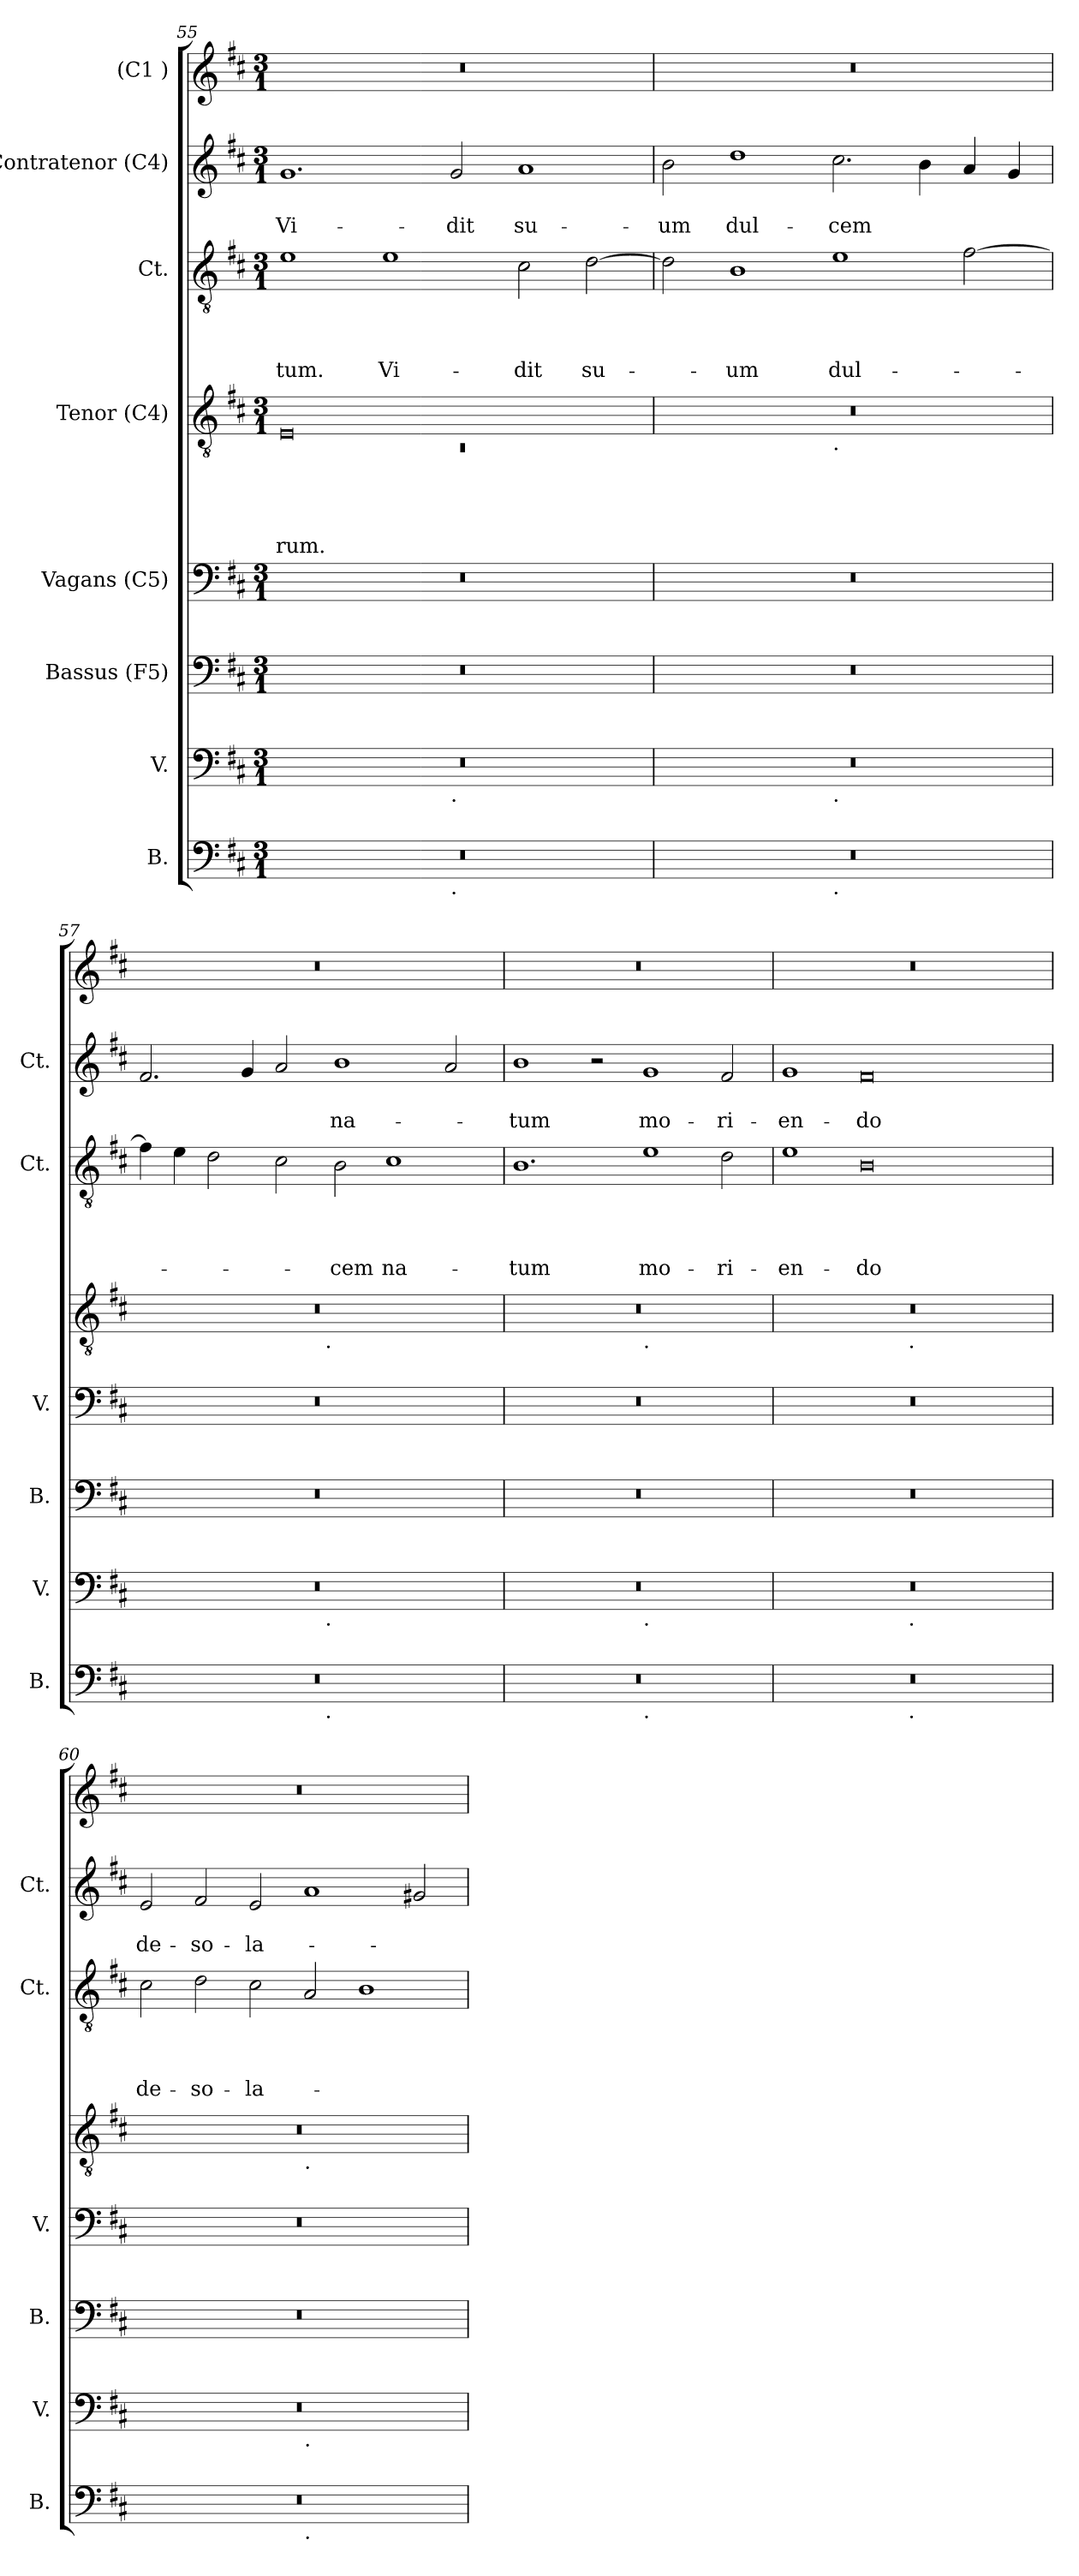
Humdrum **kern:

**kern	**kern	**kern	**kern	**kern	**text	**text	**text	**text	**text	**kern	**text	**text	**text	**text	**kern	**text	**text	**kern
*part8	*part7	*part6	*part5	*part4	*part4	*part4	*part4	*part4	*part4	*part3	*part3	*part3	*part3	*part3	*part2	*part2	*part2	*part1
*staff8	*staff7	*staff6	*staff5	*staff4	*staff4	*staff4	*staff4	*staff4	*staff4	*staff3	*staff3	*staff3	*staff3	*staff3	*staff2	*staff2	*staff2	*staff1
*I"B.	*I"V.	*I"Bassus (F5)	*I"Vagans (C5)	*I"Tenor (C4)	*	*	*	*	*	*I"Ct.	*	*	*	*	*I"Contratenor (C4)	*	*	*I"(C1 )
*I'B.	*I'V.	*I'B.	*I'V.	*	*	*	*	*	*	*I'Ct.	*	*	*	*	*I'Ct.	*	*	*
!!LO:LB:g=z
*clefF4	*clefF4	*clefF4	*clefF4	*clefGv2	*	*	*	*	*	*clefGv2	*	*	*	*	*clefG2	*	*	*clefG2
*k[f#c#]	*k[f#c#]	*k[f#c#]	*k[f#c#]	*k[f#c#]	*	*	*	*	*	*k[f#c#]	*	*	*	*	*k[f#c#]	*	*	*k[f#c#]
*D:	*D:	*D:	*D:	*D:	*	*	*	*	*	*D:	*	*	*	*	*D:	*	*	*D:
*M3/1	*M3/1	*M3/1	*M3/1	*M3/1	*	*	*	*	*	*M3/1	*	*	*	*	*M3/1	*	*	*M3/1
=55	=55	=55	=55	=55	=55	=55	=55	=55	=55	=55	=55	=55	=55	=55	=55	=55	=55	=55
*	*	*	*	*^	*	*	*	*	*	*	*	*	*	*	*	*	*	*
!	!	!	!	!	!LO:N:vis=1	!	!	!	!	!LO:LY:b	!	!	!	!	!LO:LY:b	!	!	!LO:LY:b	!
*^	*^	*	*	*	*	*	*	*	*	*	*	*	*	*	*	*	*	*	*
0.r	1.ryy	0.r	1.ryy	0.r	0.r	0E	0.rC	.	.	.	.	-rum.	1e	.	.	.	-tum.	1.g	.	Vi-	0.r
!	!	!	!	!	!	!	!	!	!	!	!	!	!	!	!	!	!LO:LY:b	!	!	!	!
.	.	.	.	.	.	.	.	.	.	.	.	.	1e	.	.	.	Vi-	.	.	.	.
!	!	!	!LO:TX:b:t=.	!	!	!	!	!	!	!	!	!	!	!	!	!	!	!	!	!	!
!	!LO:TX:b:t=.	!	!	!	!	!	!	!	!	!	!	!	!	!	!	!	!	!	!	!	!
!	!	!	!	!	!	!	!	!	!	!	!	!	!	!	!	!	!	!	!	!LO:LY:b	!
.	1.ryy	.	1.ryy	.	.	.	.	.	.	.	.	.	.	.	.	.	.	2g/	.	-dit	.
!	!	!	!	!	!	!	!	!	!	!	!	!	!	!	!	!	!LO:LY:b	!	!	!LO:LY:b	!
.	.	.	.	.	.	1ryy	.	.	.	.	.	.	2c#\	.	.	.	-dit	1a	.	su-	.
!	!	!	!	!	!	!	!	!	!	!	!	!	!	!	!	!	!LO:LY:b	!	!	!	!
.	.	.	.	.	.	.	.	.	.	.	.	.	[>2d\	.	.	.	su-	.	.	.	.
=56	=56	=56	=56	=56	=56	=56	=56	=56	=56	=56	=56	=56	=56	=56	=56	=56	=56	=56	=56	=56	=56
!	!	!	!	!	!	!	!	!	!	!	!	!	!	!	!	!	!	!	!	!LO:LY:b	!
0.r	1.ryy	0.r	1.ryy	0.r	0.r	0.r	1.ryy	.	.	.	.	.	2d\]	.	.	.	.	2b\	.	-um	0.r
!	!	!	!	!	!	!	!	!	!	!	!	!	!	!	!	!	!LO:LY:b	!	!	!LO:LY:b	!
.	.	.	.	.	.	.	.	.	.	.	.	.	1B	.	.	.	-um	1dd	.	dul-	.
!	!	!	!	!	!	!	!LO:TX:b:t=.	!	!	!	!	!	!	!	!	!	!	!	!	!	!
!	!	!	!LO:TX:b:t=.	!	!	!	!	!	!	!	!	!	!	!	!	!	!	!	!	!	!
!	!LO:TX:b:t=.	!	!	!	!	!	!	!	!	!	!	!	!	!	!	!	!	!	!	!	!
!	!	!	!	!	!	!	!	!	!	!	!	!	!	!	!	!	!LO:LY:b	!	!	!LO:LY:b	!
.	1.ryy	.	1.ryy	.	.	.	1.ryy	.	.	.	.	.	1e	.	.	.	dul-	2.cc#\	.	-cem	.
.	.	.	.	.	.	.	.	.	.	.	.	.	.	.	.	.	.	4b\	.	.	.
.	.	.	.	.	.	.	.	.	.	.	.	.	[>2f#\	.	.	.	.	4a/	.	.	.
.	.	.	.	.	.	.	.	.	.	.	.	.	.	.	.	.	.	4g/	.	.	.
=57	=57	=57	=57	=57	=57	=57	=57	=57	=57	=57	=57	=57	=57	=57	=57	=57	=57	=57	=57	=57	=57
0.r	1ryy	0.r	1ryy	0.r	0.r	0.r	1ryy	.	.	.	.	.	4f#\]	.	.	.	.	2.f#/	.	.	0.r
.	.	.	.	.	.	.	.	.	.	.	.	.	4e\	.	.	.	.	.	.	.	.
.	.	.	.	.	.	.	.	.	.	.	.	.	2d\	.	.	.	.	.	.	.	.
.	.	.	.	.	.	.	.	.	.	.	.	.	.	.	.	.	.	4g/	.	.	.
.	4...ryy	.	4...ryy	.	.	.	4...ryy	.	.	.	.	.	2c#\	.	.	.	.	2a/	.	.	.
!	!	!	!	!	!	!	!LO:TX:b:t=.	!	!	!	!	!	!	!	!	!	!	!	!	!	!
!	!	!	!LO:TX:b:t=.	!	!	!	!	!	!	!	!	!	!	!	!	!	!	!	!	!	!
!	!LO:TX:b:t=.	!	!	!	!	!	!	!	!	!	!	!	!	!	!	!	!	!	!	!	!
.	1ryy	.	1ryy	.	.	.	1ryy	.	.	.	.	.	.	.	.	.	.	.	.	.	.
!	!	!	!	!	!	!	!	!	!	!	!	!	!	!	!	!	!LO:LY:b	!	!	!LO:LY:b	!
.	.	.	.	.	.	.	.	.	.	.	.	.	2B\	.	.	.	-cem	1b	.	na-	.
!	!	!	!	!	!	!	!	!	!	!	!	!	!	!	!	!	!LO:LY:b	!	!	!	!
.	.	.	.	.	.	.	.	.	.	.	.	.	1c#	.	.	.	na-	.	.	.	.
.	2ryy	.	2ryy	.	.	.	2ryy	.	.	.	.	.	.	.	.	.	.	.	.	.	.
.	.	.	.	.	.	.	.	.	.	.	.	.	.	.	.	.	.	2a/	.	.	.
.	32ryy	.	32ryy	.	.	.	32ryy	.	.	.	.	.	.	.	.	.	.	.	.	.	.
!!LO:LB:g=z
=58	=58	=58	=58	=58	=58	=58	=58	=58	=58	=58	=58	=58	=58	=58	=58	=58	=58	=58	=58	=58	=58
!	!	!	!	!	!	!	!	!	!	!	!	!	!	!	!	!	!LO:LY:b	!	!	!LO:LY:b	!
0.r	1.ryy	0.r	1.ryy	0.r	0.r	0.r	1.ryy	.	.	.	.	.	1.B	.	.	.	-tum	1b	.	-tum	0.r
.	.	.	.	.	.	.	.	.	.	.	.	.	.	.	.	.	.	2r	.	.	.
!	!	!	!	!	!	!	!LO:TX:b:t=.	!	!	!	!	!	!	!	!	!	!	!	!	!	!
!	!	!	!LO:TX:b:t=.	!	!	!	!	!	!	!	!	!	!	!	!	!	!	!	!	!	!
!	!LO:TX:b:t=.	!	!	!	!	!	!	!	!	!	!	!	!	!	!	!	!	!	!	!	!
!	!	!	!	!	!	!	!	!	!	!	!	!	!	!	!	!	!LO:LY:b	!	!	!LO:LY:b	!
.	1.ryy	.	1.ryy	.	.	.	1.ryy	.	.	.	.	.	1e	.	.	.	mo-	1g	.	mo-	.
!	!	!	!	!	!	!	!	!	!	!	!	!	!	!	!	!	!LO:LY:b	!	!	!LO:LY:b	!
.	.	.	.	.	.	.	.	.	.	.	.	.	2d\	.	.	.	-ri-	2f#/	.	-ri-	.
=59	=59	=59	=59	=59	=59	=59	=59	=59	=59	=59	=59	=59	=59	=59	=59	=59	=59	=59	=59	=59	=59
!	!	!	!	!	!	!	!	!	!	!	!	!	!	!	!	!	!LO:LY:b	!	!	!LO:LY:b	!
0.r	1ryy	0.r	1ryy	0.r	0.r	0.r	1ryy	.	.	.	.	.	1e	.	.	.	-en-	1g	.	-en-	0.r
!	!	!	!	!	!	!	!	!	!	!	!	!	!	!	!	!	!LO:LY:b:rj	!	!	!LO:LY:b:rj	!
.	4..ryy	.	4..ryy	.	.	.	4..ryy	.	.	.	.	.	0B	.	.	.	-do	0f#	.	-do	.
!	!	!	!	!	!	!	!LO:TX:b:t=.	!	!	!	!	!	!	!	!	!	!	!	!	!	!
!	!	!	!LO:TX:b:t=.	!	!	!	!	!	!	!	!	!	!	!	!	!	!	!	!	!	!
!	!LO:TX:b:t=.	!	!	!	!	!	!	!	!	!	!	!	!	!	!	!	!	!	!	!	!
.	1ryy	.	1ryy	.	.	.	1ryy	.	.	.	.	.	.	.	.	.	.	.	.	.	.
.	2ryy	.	2ryy	.	.	.	2ryy	.	.	.	.	.	.	.	.	.	.	.	.	.	.
.	16ryy	.	16ryy	.	.	.	16ryy	.	.	.	.	.	.	.	.	.	.	.	.	.	.
=60	=60	=60	=60	=60	=60	=60	=60	=60	=60	=60	=60	=60	=60	=60	=60	=60	=60	=60	=60	=60	=60
!	!	!	!	!	!	!	!	!	!	!	!	!	!	!	!	!	!LO:LY:b	!	!	!LO:LY:b	!
0.r	1.ryy	0.r	1.ryy	0.r	0.r	0.r	1.ryy	.	.	.	.	.	2c#\	.	.	.	de-	2e/	.	de-	0.r
!	!	!	!	!	!	!	!	!	!	!	!	!	!	!	!	!	!LO:LY:b	!	!	!LO:LY:b	!
.	.	.	.	.	.	.	.	.	.	.	.	.	2d\	.	.	.	-so-	2f#/	.	-so-	.
!	!	!	!	!	!	!	!	!	!	!	!	!	!	!	!	!	!LO:LY:b	!	!	!LO:LY:b	!
.	.	.	.	.	.	.	.	.	.	.	.	.	2c#\	.	.	.	-la-	2e/	.	-la-	.
!	!	!	!	!	!	!	!LO:TX:b:t=.	!	!	!	!	!	!	!	!	!	!	!	!	!	!
!	!	!	!LO:TX:b:t=.	!	!	!	!	!	!	!	!	!	!	!	!	!	!	!	!	!	!
!	!LO:TX:b:t=.	!	!	!	!	!	!	!	!	!	!	!	!	!	!	!	!	!	!	!	!
.	1.ryy	.	1.ryy	.	.	.	1.ryy	.	.	.	.	.	2A/	.	.	.	.	1a	.	.	.
.	.	.	.	.	.	.	.	.	.	.	.	.	1B	.	.	.	.	.	.	.	.
.	.	.	.	.	.	.	.	.	.	.	.	.	.	.	.	.	.	2g#/	.	.	.
*v	*v	*	*	*	*	*v	*v	*	*	*	*	*	*	*	*	*	*	*	*	*	*
*	*v	*v	*	*	*	*	*	*	*	*	*	*	*	*	*	*	*	*	*
=	=	=	=	=	=	=	=	=	=	=	=	=	=	=	=	=	=	=
*-	*-	*-	*-	*-	*-	*-	*-	*-	*-	*-	*-	*-	*-	*-	*-	*-	*-	*-
